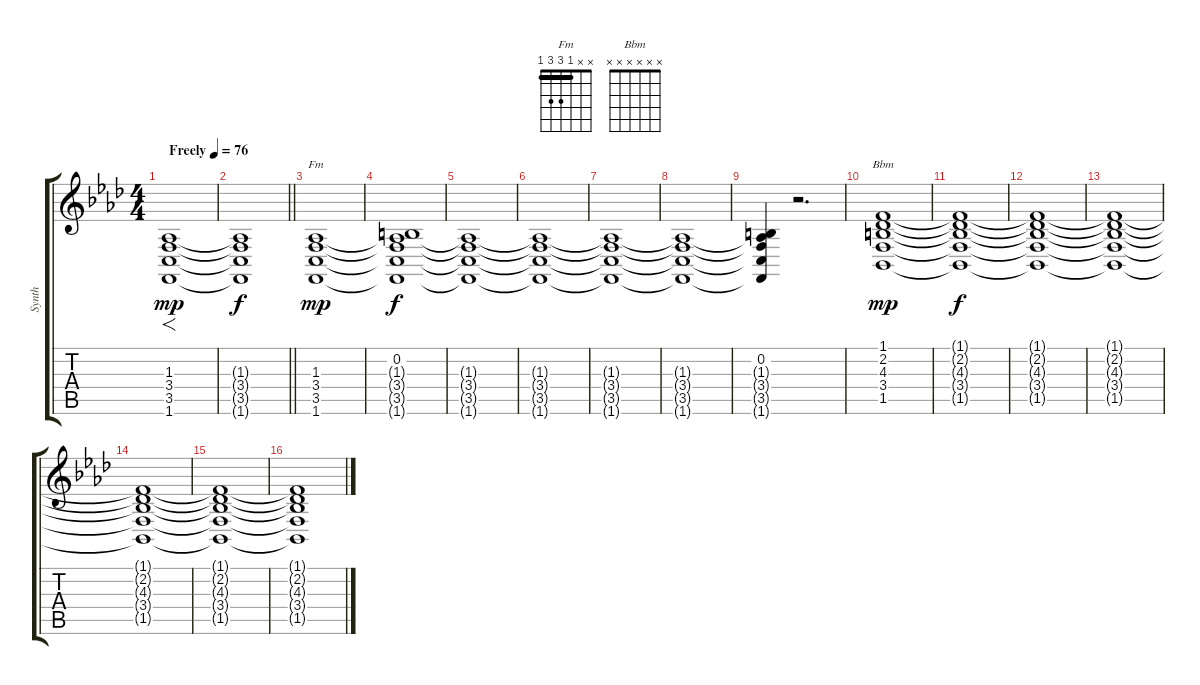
\track ("Synth" "Synth") {instrument stringensemble2}
\staff {score tabs}
\tuning (E4 B3 G3 D3 A2 E2) {hide}
\chord ("Fm" x x 1 3 3 1) {barre 1}
\chord ("Bbm" x x x x x x)
\ts (4 4)
\tempo (76 "Freely")
\clef g2
\ks ab
(1.3 3.4 3.5 1.6).1{f dy mp instrument stringensemble2} |
\barLineRight lightlight
(1.3{t} 3.4{t} 3.5{t} 1.6{t}).1{dy f} |
(1.3 3.4 3.5 1.6).1{ch "Fm" dy mp} |
(0.2 1.3{t} 3.4{t} 3.5{t} 1.6{t}).1{dy f} |
(1.3{t} 3.4{t} 3.5{t} 1.6{t}).1 |
(1.3{t} 3.4{t} 3.5{t} 1.6{t}).1 |
(1.3{t} 3.4{t} 3.5{t} 1.6{t}).1 |
(1.3{t} 3.4{t} 3.5{t} 1.6{t}).1 |
(0.2 1.3{t} 3.4{t} 3.5{t} 1.6{t}).4 r.2{d} |
(1.1 2.2 4.3 3.4 1.5).1{ch "Bbm" dy mp} |
(1.1{t} 2.2{t} 4.3{t} 3.4{t} 1.5{t}).1{dy f} |
(1.1{t} 2.2{t} 4.3{t} 3.4{t} 1.5{t}).1 |
(1.1{t} 2.2{t} 4.3{t} 3.4{t} 1.5{t}).1 |
(1.1{t} 2.2{t} 4.3{t} 3.4{t} 1.5{t}).1 |
(1.1{t} 2.2{t} 4.3{t} 3.4{t} 1.5{t}).1 |
(1.1{t} 2.2{t} 4.3{t} 3.4{t} 1.5{t}).1
